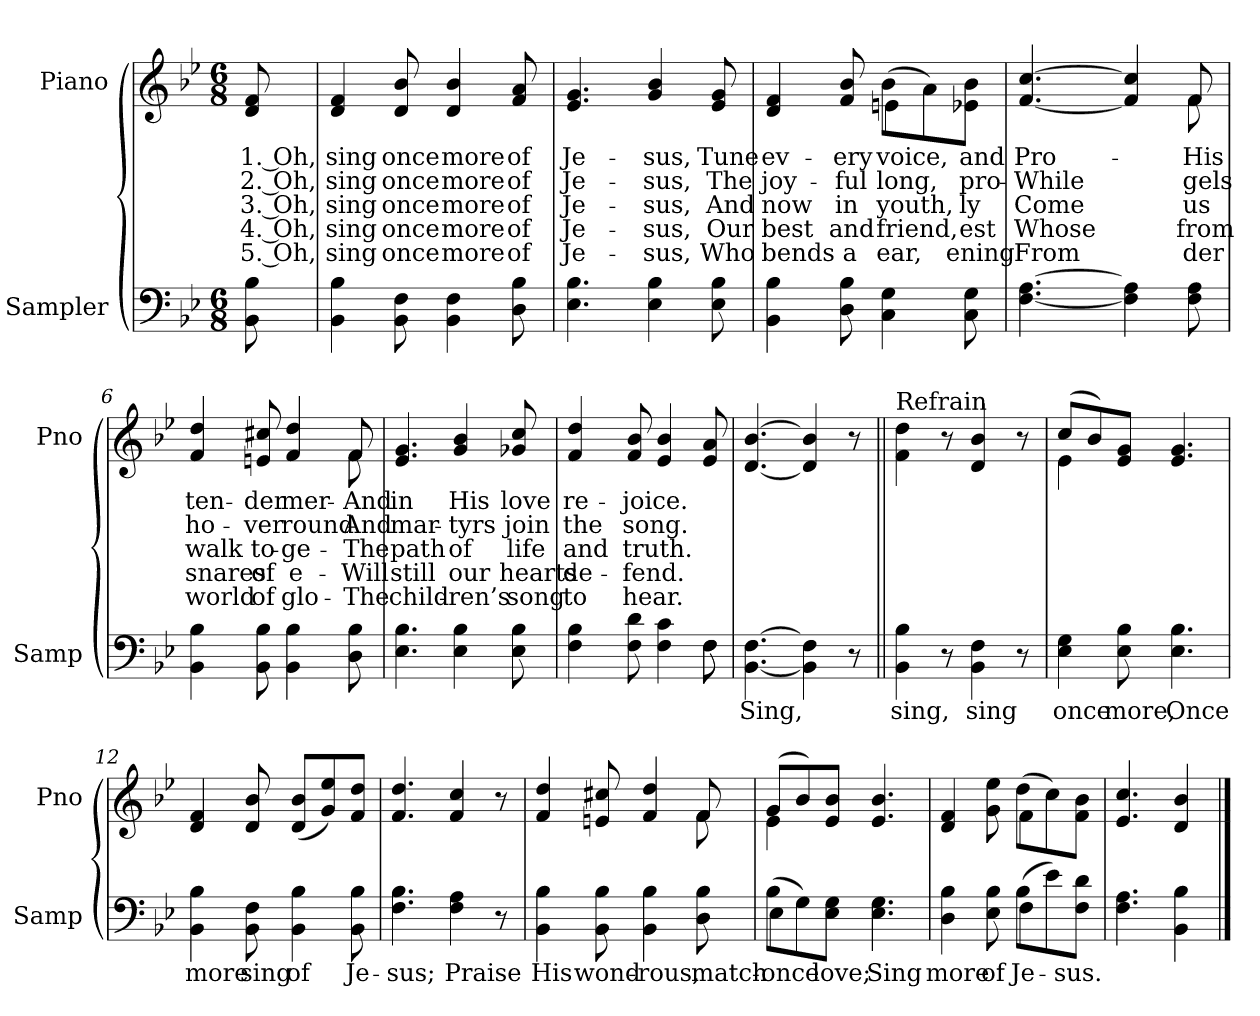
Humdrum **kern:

**kern	**text	**kern	**text	**text	**text	**text	**text
*part2	*part2	*part1	*part1	*part1	*part1	*part1	*part1
*staff2	*staff2	*staff1	*staff1	*staff1	*staff1	*staff1	*staff1
*I"Sampler	*	*I"Piano	*	*	*	*	*
*I'Samp	*	*I'Pno	*	*	*	*	*
*clefF4	*	*clefG2	*	*	*	*	*
*k[b-e-]	*	*k[b-e-]	*	*	*	*	*
*B-:	*	*B-:	*	*	*	*	*
*M6/8	*	*M6/8	*	*	*	*	*
=1	=1	=1	=1	=1	=1	=1	=1
8BB- 8B-	.	8d 8f	1. Oh,	2. Oh,	3. Oh,	4. Oh,	5. Oh,
=2	=2	=2	=2	=2	=2	=2	=2
4BB- 4B-	.	4d 4f	sing	sing	sing	sing	sing
8BB- 8F	.	8d 8b-	once	once	once	once	once
4BB- 4F	.	4d 4b-	more	more	more	more	more
8D 8B-	.	8f 8a	of	of	of	of	of
=3	=3	=3	=3	=3	=3	=3	=3
4.E- 4.B-	.	4.e- 4.g	Je-	Je-	Je-	Je-	Je-
4E- 4B-	.	4g 4b-	-sus,	-sus,	-sus,	-sus,	-sus,
8E- 8B-	.	8e- 8g	Tune	The	And	Our	Who
=4	=4	=4	=4	=4	=4	=4	=4
*	*	*^	*	*	*	*	*
4BB- 4B-	.	4d 4f	4.ryy	ev-	joy-	now	best	bends
8D 8B-	.	8f 8b-	.	-ery	-ful	in	and	a
4C 4G	.	(8b-\L	4en	voice,	-long,	youth,	friend,	ear,
.	.	8a\)	.	.	.	.	.	.
8C 8G	.	8e-\ 8b-\J	8ryy	and	pro-	-ly	-est	-ening
=5	=5	=5	=5	=5	=5	=5	=5	=5
[4.F [4.A	.	[4.f [4.cc	8ryy	Pro-	While	Come	Whose	From
*	*	*v	*v	*	*	*	*	*
4F] 4A]	.	4f] 4cc]	.	.	.	.	.
*	*	*^	*	*	*	*	*
8F 8A	.	8f/	8f	His	-gels	us	from	-der
=6	=6	=6	=6	=6	=6	=6	=6	=6
4BB- 4B-	.	4f 4dd	8ryy	ten-	ho-	walk	snares	world
*	*	*v	*v	*	*	*	*	*
8BB- 8B-	.	8en 8cc#X	-der	-ver	to-	of	of
4BB- 4B-	.	4f 4dd	mer-	round	-ge-	e-	glo-
*	*	*^	*	*	*	*	*
8D 8B-	.	8f/	8f	And	And	The	Will	The
*	*	*v	*v	*	*	*	*	*
=7	=7	=7	=7	=7	=7	=7	=7
4.E- 4.B-	.	4.e- 4.g	in	mar-	path	still	child-
4E- 4B-	.	4g 4b-	His	-tyrs	of	our	-ren’s
8E- 8B-	.	8g-X 8cc	love	join	life	hearts	song
=8	=8	=8	=8	=8	=8	=8	=8
*^	*	*	*	*	*	*	*
4F 4B-	8ryy	.	4f 4dd	re-	the	and	de-	to
*v	*v	*	*	*	*	*	*	*
8F 8d	.	8f 8b-	-joice.	song.	truth.	-fend.	hear.
4F 4c	.	4e- 4b-	.	.	.	.	.
*^	*	*	*	*	*	*	*
8F\	8F	.	8e- 8a	.	.	.	.	.
*v	*v	*	*	*	*	*	*	*
=9	=9	=9	=9	=9	=9	=9	=9
[4.BB- [4.F	Sing,	[4.d [4.b-	.	.	.	.	.
4BB-] 4F]	.	4d] 4b-]	.	.	.	.	.
8r	.	8r	.	.	.	.	.
=10||	=10||	=10||	=10||	=10||	=10||	=10||	=10||
!	!	!LO:TX:t=Refrain	!	!	!	!	!
4BB- 4B-	sing,	4f\ 4dd\	.	.	.	.	.
8r	.	8r	.	.	.	.	.
4BB- 4F	sing	4d 4b-	.	.	.	.	.
8r	.	8r	.	.	.	.	.
=11	=11	=11	=11	=11	=11	=11	=11
*	*	*^	*	*	*	*	*
4E- 4G	once	(8cc/L	4e-	.	.	.	.	.
.	.	8b-/)	.	.	.	.	.	.
8E- 8B-	more,	8e-/ 8g/J	2ryy	.	.	.	.	.
4.E- 4.B-	Once	4.e- 4.g	.	.	.	.	.	.
*	*	*v	*v	*	*	*	*	*
=12	=12	=12	=12	=12	=12	=12	=12
4BB- 4B-	more	4d 4f	.	.	.	.	.
8BB- 8F	sing	8d 8b-	.	.	.	.	.
4BB- 4B-	of	(8d/ 8b-/L	.	.	.	.	.
.	.	8g/ 8ee-/)	.	.	.	.	.
8BB- 8B-	Je-	8f/ 8dd/J	.	.	.	.	.
=13	=13	=13	=13	=13	=13	=13	=13
4.F 4.B-	-sus;	4.f 4.dd	.	.	.	.	.
4F 4A	Praise	4f 4cc	.	.	.	.	.
8r	.	8r	.	.	.	.	.
=14	=14	=14	=14	=14	=14	=14	=14
*	*	*^	*	*	*	*	*
4BB- 4B-	His	4f 4dd	8ryy	.	.	.	.	.
*	*	*v	*v	*	*	*	*	*
8BB- 8B-	wond-	8en 8cc#X	.	.	.	.	.
4BB- 4B-	-rous,	4f 4dd	.	.	.	.	.
*	*	*^	*	*	*	*	*
8D 8B-	match-	8f/	8f	.	.	.	.	.
=15	=15	=15	=15	=15	=15	=15	=15	=15
*^	*	*	*	*	*	*	*	*
(8B-\L	4E-	once	(8g/L	4e-	.	.	.	.	.
8G\)	.	.	8b-/)	.	.	.	.	.	.
8E-\ 8G\J	2ryy	love;	8e-/ 8b-/J	2ryy	.	.	.	.	.
4.E- 4.G	.	Sing	4.e- 4.b-	.	.	.	.	.	.
=16	=16	=16	=16	=16	=16	=16	=16	=16	=16
4D 4B-	4.ryy	more	4d 4f	4.ryy	.	.	.	.	.
8E- 8B-	.	of	8g 8ee-	.	.	.	.	.	.
(8B-\L	4F	Je-	(8dd\L	4f	.	.	.	.	.
8e-\)	.	.	8cc\)	.	.	.	.	.	.
8F\ 8d\J	8ryy	-sus.	8f\ 8b-\J	8ryy	.	.	.	.	.
*v	*v	*	*	*	*	*	*	*	*
*	*	*v	*v	*	*	*	*	*
=17	=17	=17	=17	=17	=17	=17	=17
4.F 4.A	.	4.e- 4.cc	.	.	.	.	.
4BB- 4B-	.	4d 4b-	.	.	.	.	.
==	==	==	==	==	==	==	==
*-	*-	*-	*-	*-	*-	*-	*-
